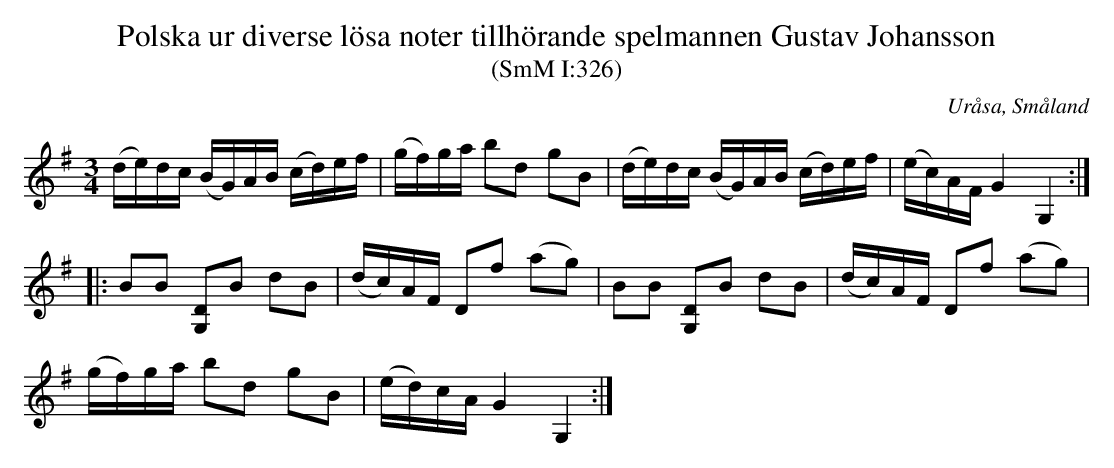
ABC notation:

X:1
T:Polska ur diverse lösa noter tillhörande spelmannen Gustav Johansson
T:(SmM I:326)
O:Uråsa, Småland
M:3/4
L:1/16
K:G
(de)dc (BG)AB (cd)ef|(gf)ga b2d2 g2B2|(de)dc (BG)AB (cd)ef|(ec)AF G4G,4:|
|:B2B2 [G,D]2B2 d2B2|(dc)AF D2f2 (a2g2)|B2B2 [G,D]2B2 d2B2|(dc)AF D2f2 (a2g2)|
(gf)ga b2d2 g2B2|(ed)cA G4 G,4:|
